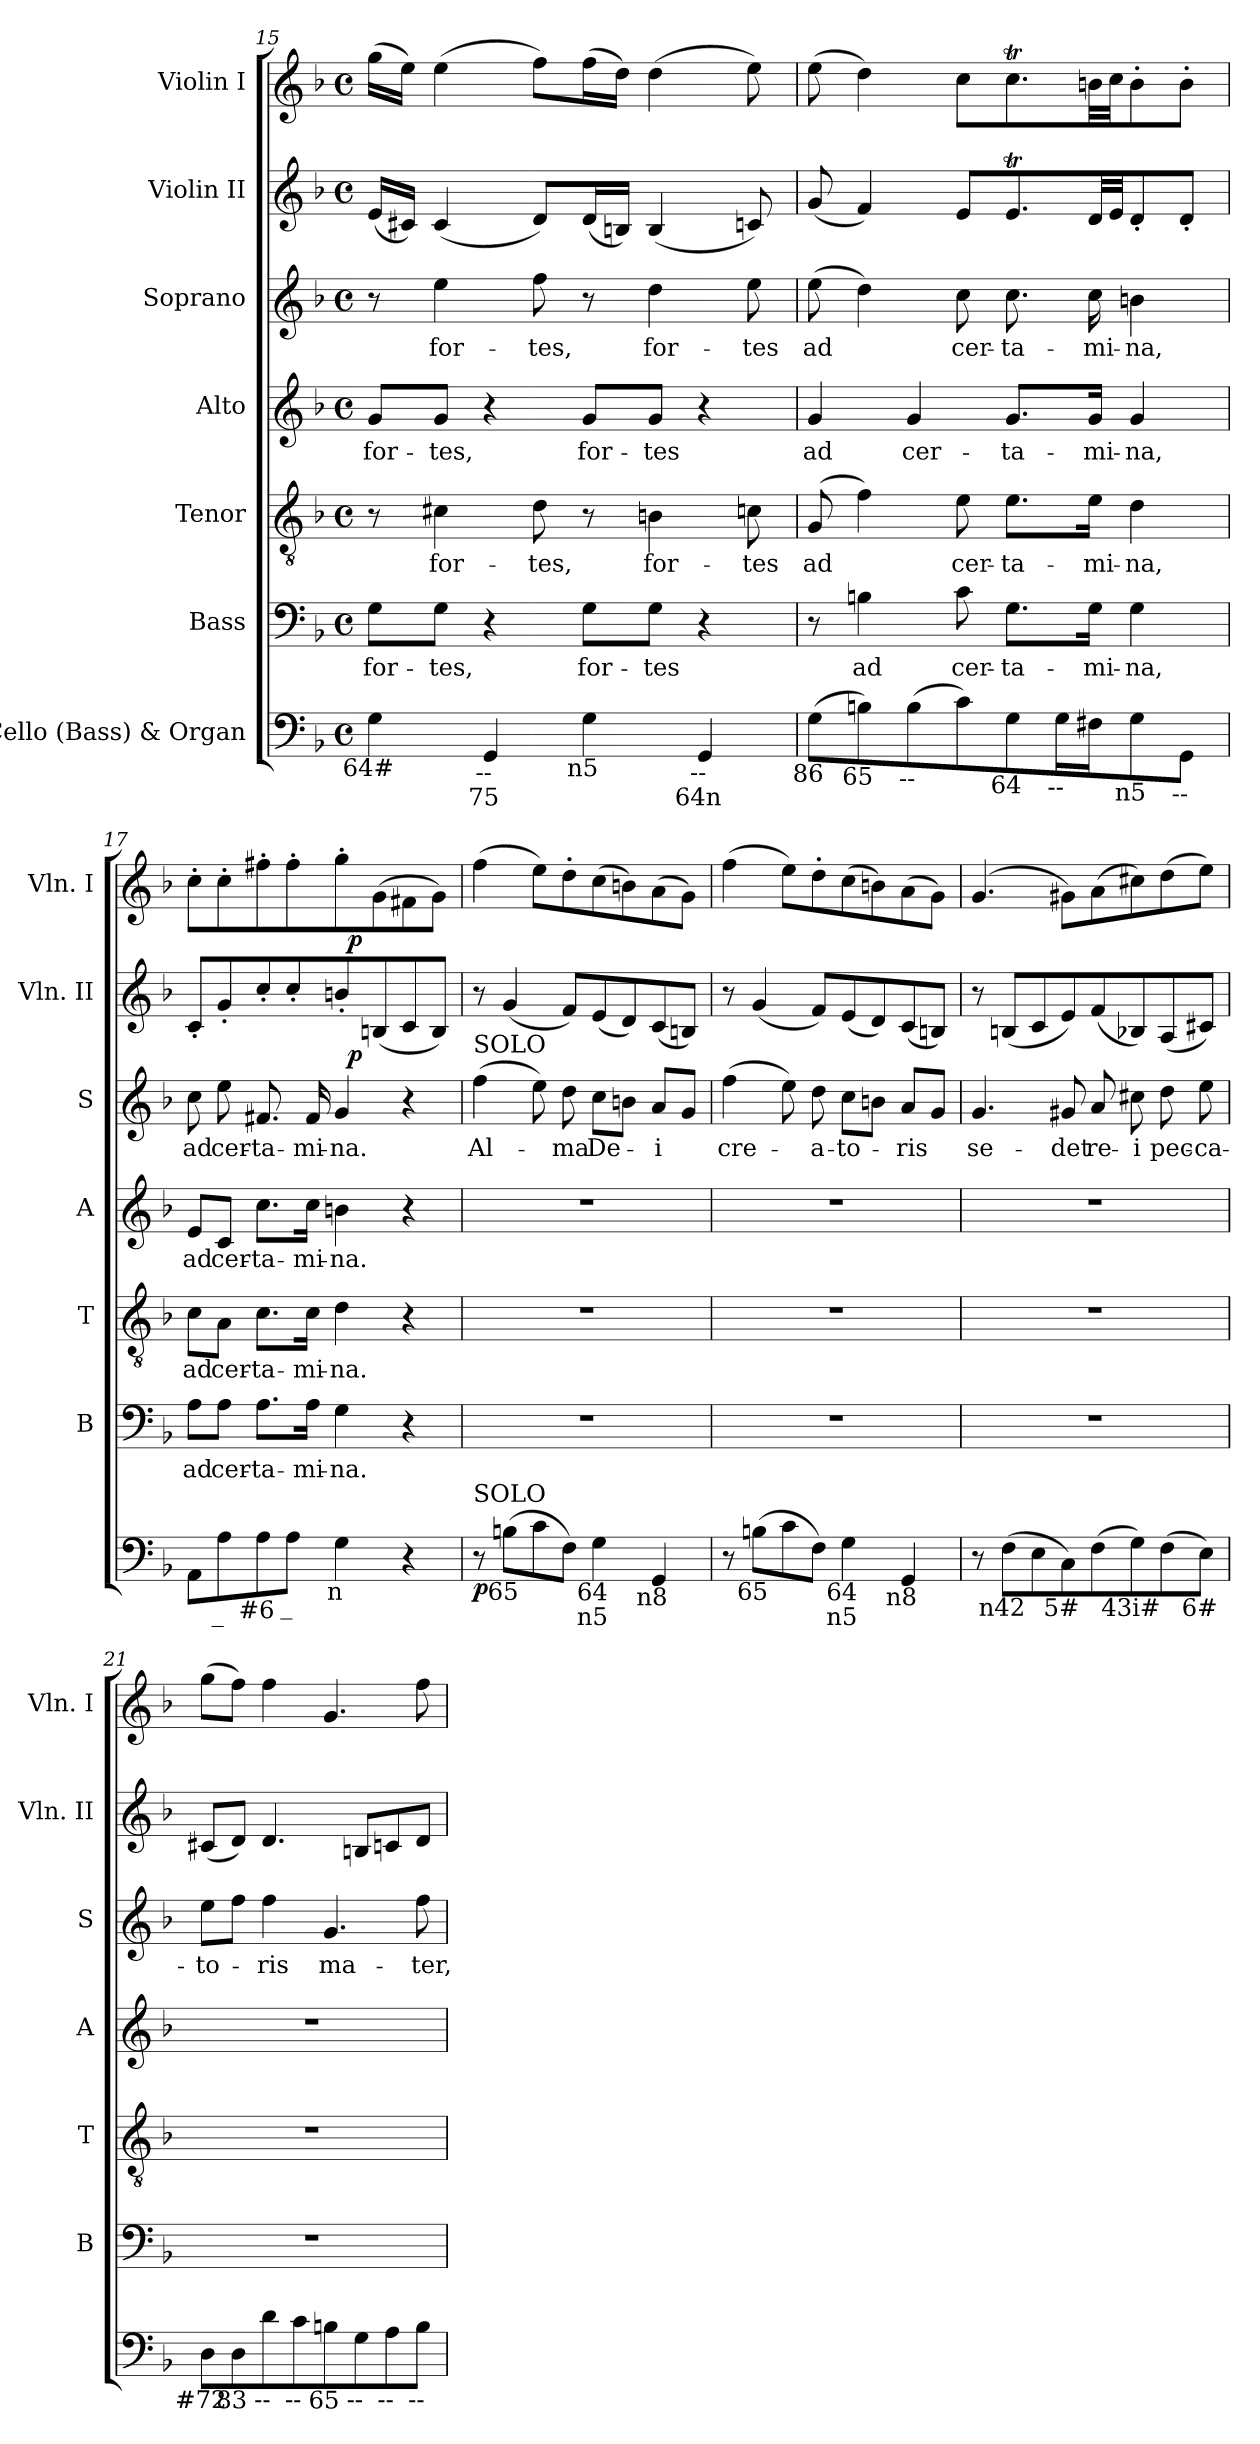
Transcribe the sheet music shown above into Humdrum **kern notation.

**kern	**dynam	**kern	**text	**kern	**text	**kern	**text	**kern	**text	**kern	**dynam	**kern	**dynam
*part7	*part7	*part6	*part6	*part5	*part5	*part4	*part4	*part3	*part3	*part2	*part2	*part1	*part1
*staff7	*staff7	*staff6	*staff6	*staff5	*staff5	*staff4	*staff4	*staff3	*staff3	*staff2	*staff2	*staff1	*staff1
*I"'Cello (Bass) & Organ	*	*I"Bass	*	*I"Tenor	*	*I"Alto	*	*I"Soprano	*	*I"Violin II	*	*I"Violin I	*
*	*	*I'B	*	*I'T	*	*I'A	*	*I'S	*	*I'Vln. II	*	*I'Vln. I	*
!!LO:PB:g=z
*clefF4	*	*clefF4	*	*clefGv2	*	*clefG2	*	*clefG2	*	*clefG2	*	*clefG2	*
*k[b-]	*	*k[b-]	*	*k[b-]	*	*k[b-]	*	*k[b-]	*	*k[b-]	*	*k[b-]	*
*F:	*	*F:	*	*F:	*	*F:	*	*F:	*	*F:	*	*F:	*
*M4/4	*	*M4/4	*	*M4/4	*	*M4/4	*	*M4/4	*	*M4/4	*	*M4/4	*
*met(c)	*	*met(c)	*	*met(c)	*	*met(c)	*	*met(c)	*	*met(c)	*	*met(c)	*
=15	=15	=15	=15	=15	=15	=15	=15	=15	=15	=15	=15	=15	=15
!LO:TX:b:cj:t=64#	!	!	!	!	!	!	!	!	!	!	!	!	!
!	!	!	!LO:LY:b	!	!	!	!LO:LY:b	!	!	!	!	!	!
4G\	.	8G\L	for-	8r	.	8g/L	for-	8r	.	(<16e/LL	.	(>16gg\LL	.
.	.	.	.	.	.	.	.	.	.	16c#X/JJ)	.	16ee\JJ)	.
!	!	!	!LO:LY:b	!	!LO:LY:b	!	!LO:LY:b	!	!LO:LY:b	!	!	!	!
.	.	8G\J	-tes,	4c#X\	for-	8g/J	-tes,	4ee\	for-	(<4c#/	.	(>4ee\	.
!LO:TX:b:cj:t=--	!	!	!	!	!	!	!	!	!	!	!	!	!
!LO:TX:b:cj:t=75	!	!	!	!	!	!	!	!	!	!	!	!	!
4GG/	.	4r	.	.	.	4r	.	.	.	.	.	.	.
!	!	!	!	!	!LO:LY:b	!	!	!	!LO:LY:b	!	!	!	!
.	.	.	.	8d\	-tes,	.	.	8ff\	-tes,	8d/L)	.	8ff\L)	.
!LO:TX:b:cj:t=n5	!	!	!	!	!	!	!	!	!	!	!	!	!
!	!	!	!LO:LY:b	!	!	!	!LO:LY:b	!	!	!	!	!	!
4G\	.	8G\L	for-	8r	.	8g/L	for-	8r	.	(<16d/L	.	(>16ff\L	.
.	.	.	.	.	.	.	.	.	.	16Bn/JJ)	.	16dd\JJ)	.
!	!	!	!LO:LY:b	!	!LO:LY:b	!	!LO:LY:b	!	!LO:LY:b	!	!	!	!
.	.	8G\J	-tes	4Bn\	for-	8g/J	-tes	4dd\	for-	(<4B/	.	(>4dd\	.
!LO:TX:b:cj:t=--	!	!	!	!	!	!	!	!	!	!	!	!	!
!LO:TX:b:cj:t=64n	!	!	!	!	!	!	!	!	!	!	!	!	!
4GG/	.	4r	.	.	.	4r	.	.	.	.	.	.	.
!	!	!	!	!	!LO:LY:b	!	!	!	!LO:LY:b	!	!	!	!
.	.	.	.	8cn\	-tes	.	.	8ee\	-tes	8cn/)	.	8ee\)	.
=16	=16	=16	=16	=16	=16	=16	=16	=16	=16	=16	=16	=16	=16
!LO:TX:b:cj:t=86	!	!	!	!	!	!	!	!	!	!	!	!	!
!	!	!	!	!	!LO:LY:b	!	!LO:LY:b	!	!LO:LY:b	!	!	!	!
(>8G\L	.	8r	.	(>8G/	ad	4g/	ad	(>8ee\	ad	(<8g/	.	(>8ee\	.
!LO:TX:b:cj:t=65	!	!	!	!	!	!	!	!	!	!	!	!	!
!	!	!	!LO:LY:b	!	!	!	!	!	!	!	!	!	!
8Bn\)	.	4Bn\	ad	4f\)	.	.	.	4dd\)	.	4f/)	.	4dd\)	.
!LO:TX:b:cj:t=--	!	!	!	!	!	!	!	!	!	!	!	!	!
!	!	!	!	!	!	!	!LO:LY:b	!	!	!	!	!	!
(>8B\	.	.	.	.	.	4g/	cer-	.	.	.	.	.	.
!	!	!	!LO:LY:b	!	!LO:LY:b	!	!	!	!LO:LY:b	!	!	!	!
8c\)	.	8c\	cer-	8e\	cer-	.	.	8cc\	cer-	8e/L	.	8cc\L	.
!LO:TX:b:cj:t=64	!	!	!	!	!	!	!	!	!	!	!	!	!
!	!	!	!LO:LY:b	!	!LO:LY:b	!	!LO:LY:b	!	!LO:LY:b	!	!	!	!
8G\	.	8.G\L	-ta-	8.e\L	-ta-	8.g/L	-ta-	8.cc\	-ta-	8.et/	.	8.ccT\	.
!LO:TX:b:cj:t=--	!	!	!	!	!	!	!	!	!	!	!	!	!
16G\L	.	.	.	.	.	.	.	.	.	.	.	.	.
!	!	!	!LO:LY:b	!	!LO:LY:b	!	!LO:LY:b	!	!LO:LY:b	!	!	!	!
16F#X\J	.	16G\Jk	-mi-	16e\Jk	-mi-	16g/Jk	-mi-	16cc\	-mi-	32d/LL	.	32bn\LL	.
.	.	.	.	.	.	.	.	.	.	32e/JJ	.	32cc\JJ	.
!LO:TX:b:cj:t=n5	!	!	!	!	!	!	!	!	!	!	!	!	!
!	!	!	!LO:LY:b	!	!LO:LY:b	!	!LO:LY:b	!	!LO:LY:b	!	!	!	!
8G\	.	4G\	-na,	4d\	-na,	4g/	-na,	4bn\	-na,	8d'</	.	8b'>\	.
!LO:TX:b:cj:t=--	!	!	!	!	!	!	!	!	!	!	!	!	!
8GG\J	.	.	.	.	.	.	.	.	.	8d'</J	.	8b'>\J	.
=17	=17	=17	=17	=17	=17	=17	=17	=17	=17	=17	=17	=17	=17
!	!	!	!LO:LY:b	!	!LO:LY:b	!	!LO:LY:b	!	!LO:LY:b	!	!	!	!
*	*	*	*	*	*	*	*	*	*	*^	*	*^	*
8AA\L	.	8A\L	ad	8c\L	ad	8e/L	ad	8cc\	ad	8c'</L	2ryy	.	8cc'>\L	2ryy	.
!LO:TX:b:cj:t=_	!	!	!	!	!	!	!	!	!	!	!	!	!	!	!
!	!	!	!LO:LY:b	!	!LO:LY:b	!	!LO:LY:b	!	!LO:LY:b	!	!	!	!	!	!
8A\	.	8A\J	cer-	8A\J	cer-	8c/J	cer-	8ee\	cer-	8g'</	.	.	8cc'>\	.	.
!LO:TX:b:cj:t=#6	!	!	!	!	!	!	!	!	!	!	!	!	!	!	!
!	!	!	!LO:LY:b	!	!LO:LY:b	!	!LO:LY:b	!	!LO:LY:b	!	!	!	!	!	!
8A\	.	8.A\L	-ta-	8.c\L	-ta-	8.cc\L	-ta-	8.f#X/	-ta-	8cc'</	.	.	8ff#X'>\	.	.
!LO:TX:b:cj:t=_	!	!	!	!	!	!	!	!	!	!	!	!	!	!	!
8A\J	.	.	.	.	.	.	.	.	.	8cc'</	.	.	8ff#'>\	.	.
!	!	!	!LO:LY:b	!	!LO:LY:b	!	!LO:LY:b	!	!LO:LY:b	!	!	!	!	!	!
.	.	16A\Jk	-mi-	16c\Jk	-mi-	16cc\Jk	-mi-	16f#/	-mi-	.	.	.	.	.	.
!LO:TX:b:cj:t=n	!	!	!	!	!	!	!	!	!	!	!	!	!	!	!
!	!	!	!LO:LY:b	!	!LO:LY:b	!	!LO:LY:b	!	!LO:LY:b	!	!	!	!	!	!
4G\	.	4G\	-na.	4d\	-na.	4bn\	-na.	4g/	-na.	8bn'</	32ryy	.	8gg'>\	32ryy	.
!	!	!	!	!	!	!	!	!	!	!	!	!LO:DY:b	!	!	!LO:DY:b
.	.	.	.	.	.	.	.	.	.	.	4...ryy	p	.	4...ryy	p
.	.	.	.	.	.	.	.	.	.	(<8Bn/	.	.	(>8g\	.	.
4r	.	4r	.	4r	.	4r	.	4r	.	8c/	.	.	8f#X\	.	.
.	.	.	.	.	.	.	.	.	.	8B/J)	.	.	8g\J)	.	.
=18	=18	=18	=18	=18	=18	=18	=18	=18	=18	=18	=18	=18	=18	=18	=18
!	!	!	!	!	!	!	!	!LO:TX:a:t=SOLO	!	!	!	!	!	!	!
!LO:TX:a:t=SOLO	!	!	!	!	!	!	!	!	!	!	!	!	!	!	!
!	!LO:DY:b	!	!	!	!	!	!	!	!LO:LY:b	!	!	!	!	!	!
*	*	*	*	*	*	*	*	*	*	*v	*v	*	*	*	*
*	*	*	*	*	*	*	*	*	*	*	*	*v	*v	*
8r	p	1r	.	1r	.	1r	.	(>4ff\	Al-	8r	.	(>4ff\	.
!LO:TX:b:cj:t=65	!	!	!	!	!	!	!	!	!	!	!	!	!
(>8Bn\L	.	.	.	.	.	.	.	.	.	(<4g/	.	.	.
8c\	.	.	.	.	.	.	.	8ee\)	.	.	.	8ee\L)	.
!	!	!	!	!	!	!	!	!	!LO:LY:b	!	!	!	!
8F\J)	.	.	.	.	.	.	.	8dd\	-ma	8f/L)	.	8dd'>\	.
!LO:TX:b:cj:t=64	!	!	!	!	!	!	!	!	!	!	!	!	!
!LO:TX:b:cj:t=n5	!	!	!	!	!	!	!	!	!	!	!	!	!
!	!	!	!	!	!	!	!	!	!LO:LY:b	!	!	!	!
4G\	.	.	.	.	.	.	.	8cc\L	De-	(<8e/	.	(>8cc\	.
.	.	.	.	.	.	.	.	8bn\J	.	8d/)	.	8bn\)	.
!LO:TX:b:cj:t=n8	!	!	!	!	!	!	!	!	!	!	!	!	!
!	!	!	!	!	!	!	!	!	!LO:LY:b	!	!	!	!
4GG/	.	.	.	.	.	.	.	8a/L	-i	(<8c/	.	(>8a\	.
.	.	.	.	.	.	.	.	8g/J	.	8Bn/J)	.	8g\J)	.
=19	=19	=19	=19	=19	=19	=19	=19	=19	=19	=19	=19	=19	=19
!	!	!	!	!	!	!	!	!	!LO:LY:b	!	!	!	!
8r	.	1r	.	1r	.	1r	.	(>4ff\	cre-	8r	.	(>4ff\	.
!LO:TX:b:cj:t=65	!	!	!	!	!	!	!	!	!	!	!	!	!
(>8Bn\L	.	.	.	.	.	.	.	.	.	(<4g/	.	.	.
8c\	.	.	.	.	.	.	.	8ee\)	.	.	.	8ee\L)	.
!	!	!	!	!	!	!	!	!	!LO:LY:b	!	!	!	!
8F\J)	.	.	.	.	.	.	.	8dd\	-a-	8f/L)	.	8dd'>\	.
!LO:TX:b:cj:t=64	!	!	!	!	!	!	!	!	!	!	!	!	!
!LO:TX:b:cj:t=n5	!	!	!	!	!	!	!	!	!	!	!	!	!
!	!	!	!	!	!	!	!	!	!LO:LY:b	!	!	!	!
4G\	.	.	.	.	.	.	.	8cc\L	-to-	(<8e/	.	(>8cc\	.
.	.	.	.	.	.	.	.	8bn\J	.	8d/)	.	8bn\)	.
!LO:TX:b:cj:t=n8	!	!	!	!	!	!	!	!	!	!	!	!	!
!	!	!	!	!	!	!	!	!	!LO:LY:b	!	!	!	!
4GG/	.	.	.	.	.	.	.	8a/L	-ris	(<8c/	.	(>8a\	.
.	.	.	.	.	.	.	.	8g/J	.	8Bn/J)	.	8g\J)	.
!!LO:LB:g=z
=20	=20	=20	=20	=20	=20	=20	=20	=20	=20	=20	=20	=20	=20
!	!	!	!	!	!	!	!	!	!LO:LY:b	!	!	!	!
8r	.	1r	.	1r	.	1r	.	4.g/	se-	8r	.	(>4.g/	.
!LO:TX:b:cj:t=n42	!	!	!	!	!	!	!	!	!	!	!	!	!
(>8F\L	.	.	.	.	.	.	.	.	.	(<8Bn/L	.	.	.
8E\	.	.	.	.	.	.	.	.	.	8c/	.	.	.
!LO:TX:b:cj:t=5#	!	!	!	!	!	!	!	!	!	!	!	!	!
!	!	!	!	!	!	!	!	!	!LO:LY:b	!	!	!	!
8C\)	.	.	.	.	.	.	.	8g#X/	-det	8e/)	.	8g#X\L)	.
!	!	!	!	!	!	!	!	!	!LO:LY:b	!	!	!	!
(>8F\	.	.	.	.	.	.	.	8a/	re-	(<8f/	.	(>8a\	.
!LO:TX:b:cj:t=43i#	!	!	!	!	!	!	!	!	!	!	!	!	!
!	!	!	!	!	!	!	!	!	!LO:LY:b	!	!	!	!
8G\)	.	.	.	.	.	.	.	8cc#X\	-i	8B-X/)	.	8cc#X\)	.
!	!	!	!	!	!	!	!	!	!LO:LY:b	!	!	!	!
(>8F\	.	.	.	.	.	.	.	8dd\	pec-	(<8A/	.	(>8dd\	.
!LO:TX:b:cj:t=6#	!	!	!	!	!	!	!	!	!	!	!	!	!
!	!	!	!	!	!	!	!	!	!LO:LY:b	!	!	!	!
8E\J)	.	.	.	.	.	.	.	8ee\	-ca-	8c#X/J)	.	8ee\J)	.
=21	=21	=21	=21	=21	=21	=21	=21	=21	=21	=21	=21	=21	=21
!LO:TX:b:cj:t=#72	!	!	!	!	!	!	!	!	!	!	!	!	!
!	!	!	!	!	!	!	!	!	!LO:LY:b	!	!	!	!
8D\L	.	1r	.	1r	.	1r	.	8ee\L	-to-	(<8c#X/L	.	(>8gg\L	.
!LO:TX:b:cj:t=83	!	!	!	!	!	!	!	!	!	!	!	!	!
8D\	.	.	.	.	.	.	.	8ff\J	.	8d/J)	.	8ff\J)	.
!LO:TX:b:cj:t=--	!	!	!	!	!	!	!	!	!	!	!	!	!
!	!	!	!	!	!	!	!	!	!LO:LY:b	!	!	!	!
8d\	.	.	.	.	.	.	.	4ff\	-ris	4.d/	.	4ff\	.
!LO:TX:b:cj:t=--	!	!	!	!	!	!	!	!	!	!	!	!	!
8c\	.	.	.	.	.	.	.	.	.	.	.	.	.
!LO:TX:b:cj:t=65	!	!	!	!	!	!	!	!	!	!	!	!	!
!	!	!	!	!	!	!	!	!	!LO:LY:b	!	!	!	!
8Bn\	.	.	.	.	.	.	.	4.g/	ma-	.	.	4.g/	.
!LO:TX:b:cj:t=--	!	!	!	!	!	!	!	!	!	!	!	!	!
8G\	.	.	.	.	.	.	.	.	.	8Bn/L	.	.	.
!LO:TX:b:cj:t=--	!	!	!	!	!	!	!	!	!	!	!	!	!
8A\	.	.	.	.	.	.	.	.	.	8cn/	.	.	.
!LO:TX:b:cj:t=--	!	!	!	!	!	!	!	!	!	!	!	!	!
!	!	!	!	!	!	!	!	!	!LO:LY:b	!	!	!	!
8B\J	.	.	.	.	.	.	.	8ff\	-ter,	8d/J	.	8ff\	.
=	=	=	=	=	=	=	=	=	=	=	=	=	=
*-	*-	*-	*-	*-	*-	*-	*-	*-	*-	*-	*-	*-	*-
